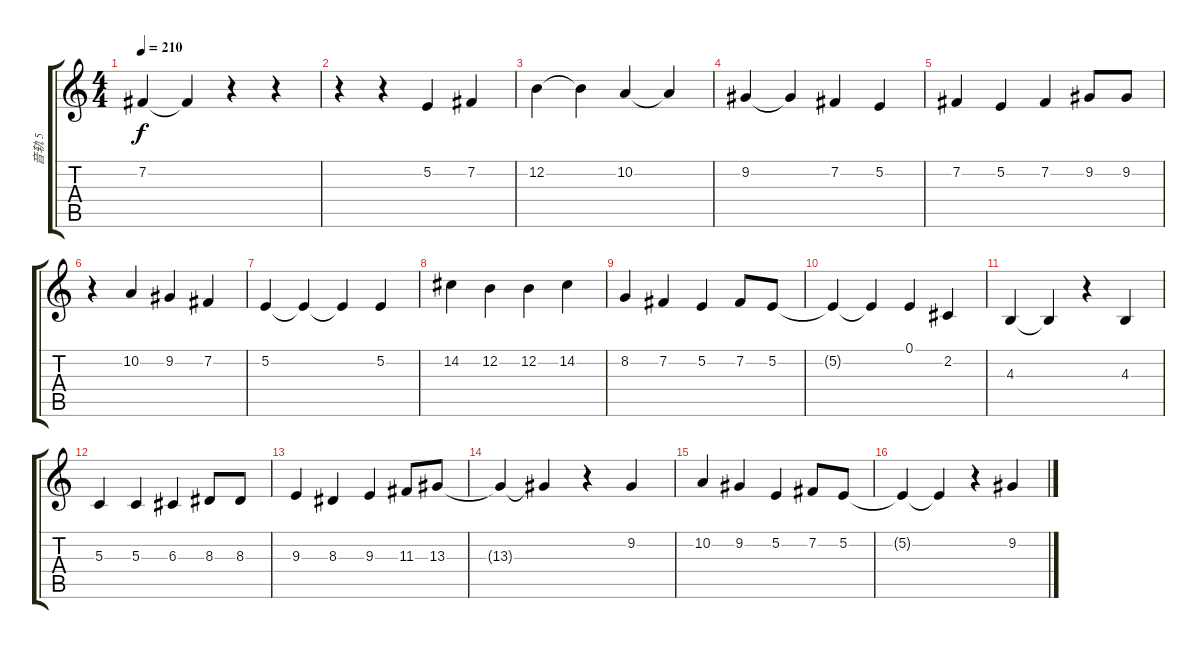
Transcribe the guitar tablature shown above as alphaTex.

\track ("音轨 5" "音轨 5") {instrument reedorgan}
\staff {score tabs}
\tuning (E4 B3 G3 D3 A2 E2) {hide}
\ts (4 4)
\tempo 210
\clef g2
\ks c
7.2{t}.4{dy f} 7.2{t}.4 r.4 r.4 |
r.4 r.4 5.2.4 7.2.4 |
12.2.4 12.2{t}.4 10.2.4 10.2{t}.4 |
9.2.4 9.2{t}.4 7.2.4 5.2.4 |
7.2.4 5.2.4 7.2.4 9.2.8 9.2.8 |
r.4 10.2.4 9.2.4 7.2.4 |
5.2.4 5.2{t}.4 5.2{t}.4 5.2.4 |
14.2.4 12.2.4 12.2.4 14.2.4 |
8.2.4 7.2.4 5.2.4 7.2.8 5.2.8 |
5.2{t}.4 5.2{t}.4 0.1.4 2.2.4 |
4.3.4 4.3{t}.4 r.4 4.3.4 |
5.3.4 5.3.4 6.3.4 8.3.8 8.3.8 |
9.3.4 8.3.4 9.3.4 11.3.8 13.3.8 |
13.3{t}.4 13.3{t}.4 r.4 9.2.4 |
10.2.4 9.2.4 5.2.4 7.2.8 5.2.8 |
5.2{t}.4 5.2{t}.4 r.4 9.2.4
